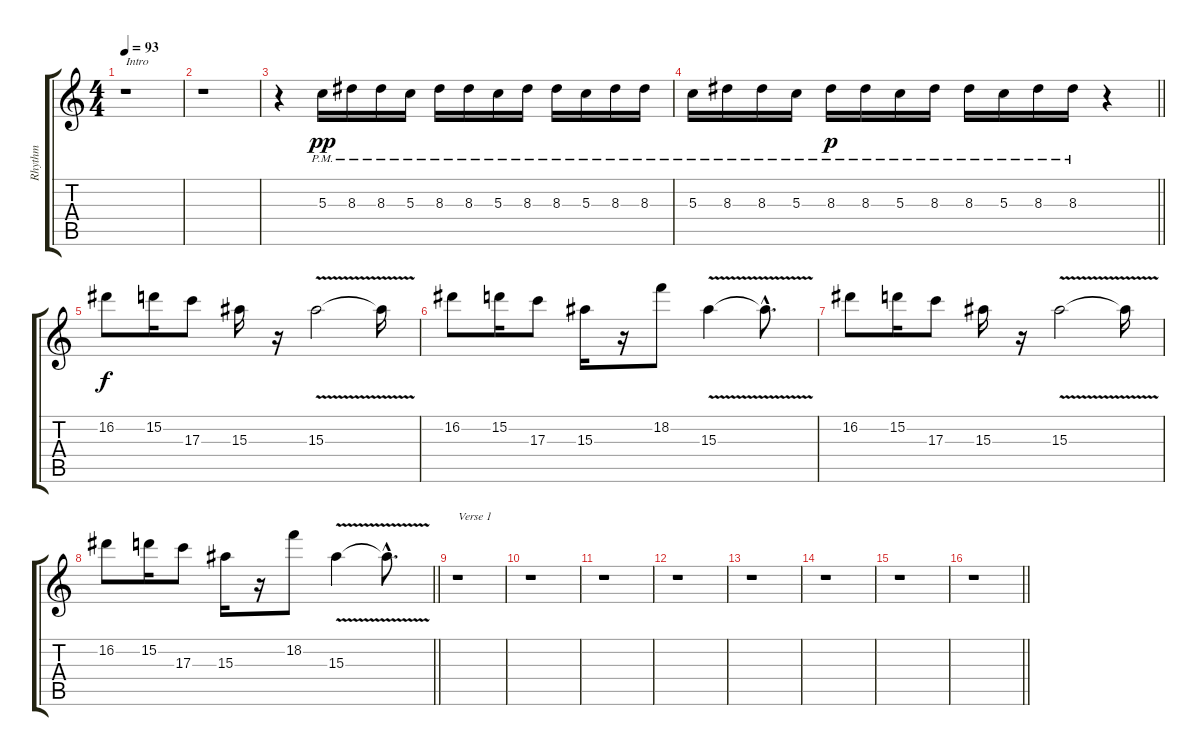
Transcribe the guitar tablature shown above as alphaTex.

\track ("Rhythm" "Rhythm") {instrument distortionguitar}
\staff {score tabs}
\tuning (E4 B3 G3 D3 A2 E2) {hide}
\ts (4 4)
\tempo 93
\clef g2
\ks c
r.1{txt "Intro" dy pp instrument distortionguitar} |
r.1 |
r.4 5.3{pm}.16{instrument electricguitarmuted} 8.3{pm}.16 8.3{pm}.16 5.3{pm}.16 8.3{pm}.16 8.3{pm}.16 5.3{pm}.16 8.3{pm}.16 8.3{pm}.16 5.3{pm}.16 8.3{pm}.16 8.3{pm}.16 |
\barLineRight lightlight
5.3{pm}.16 8.3{pm}.16 8.3{pm}.16 5.3{pm}.16 8.3{pm}.16{dy p} 8.3{pm}.16 5.3{pm}.16 8.3{pm}.16 8.3{pm}.16 5.3{pm}.16 8.3{pm}.16 8.3{pm}.16 r.4 |
16.2.8{dy f instrument distortionguitar} 15.2.16 17.3.8 15.3.16 r.16 15.3{v}.2 15.3{t}.16 |
16.2.8 15.2.16 17.3.8 15.3.16 r.16 18.2.8 15.3{v}.4 15.3{hac t}.8{d} |
16.2.8 15.2.16 17.3.8 15.3.16 r.16 15.3{v}.2 15.3{t}.16 |
\barLineRight lightlight
16.2.8 15.2.16 17.3.8 15.3.16 r.16 18.2.8 15.3{v}.4 15.3{hac t}.8{d} |
r.1{txt "Verse 1"} |
r.1 |
r.1 |
r.1 |
r.1 |
r.1 |
r.1 |
\barLineRight lightlight
r.1
